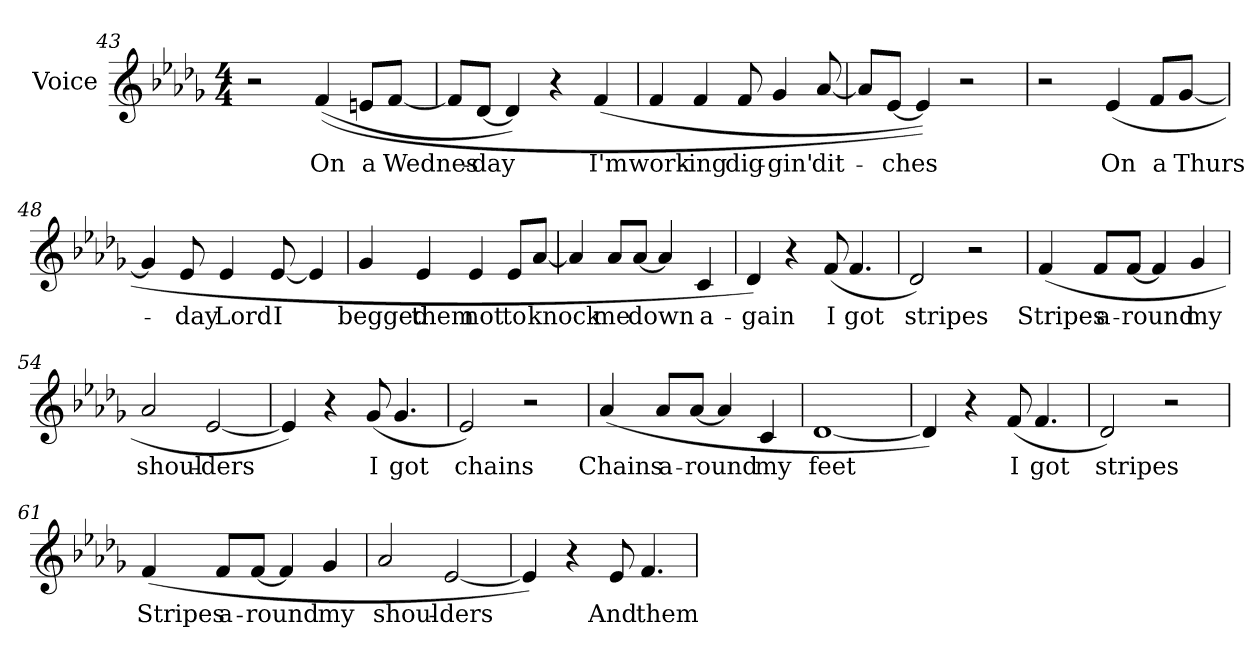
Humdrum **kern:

**kern	**text
*part1	*part1
*staff1	*staff1
*I"Voice	*
*I'Voice	*
*clefG2	*
*k[b-e-a-d-g-]	*
*D-:	*
*M4/4	*
=43	=43
2r	.
!	!LO:LY:b:color=#000000
((4fi/	On
!	!LO:LY:b:color=#000000
8eni/L	a
!	!LO:LY:b:color=#000000
[8fi/J	Wednes-
!!LO:LB:g=z
=44	=44
8fi/L]	.
!	!LO:LY:b:color=#000000
[8d-i/J	-day
4d-i/])	.
4r	.
!	!LO:LY:b:color=#000000
(4fi/	I'm
=45	=45
!	!LO:LY:b:color=#000000
4fi/	work-
!	!LO:LY:b:color=#000000
4fi/	-ing
!	!LO:LY:b:color=#000000
8fi/	dig-
!	!LO:LY:b:color=#000000
4g-i/	-gin'
!	!LO:LY:b:color=#000000
[8a-i/	dit-
=46	=46
8a-i/L]	.
!	!LO:LY:b:color=#000000
[8e-i/J	-ches
4e-i/]))	.
2r	.
=47	=47
2r	.
!	!LO:LY:b:color=#000000
(4e-i/	On
!	!LO:LY:b:color=#000000
8fi/L	a
!	!LO:LY:b:color=#000000
[8g-i/J	Thurs-
!!LO:PB:g=z
=48	=48
4g-i/]	.
!	!LO:LY:b:color=#000000
8e-i/	-day
!	!LO:LY:b:color=#000000
4e-i/	Lord
!	!LO:LY:b:color=#000000
[8e-i/	I
4e-i/]	.
=49	=49
!	!LO:LY:b:color=#000000
4g-i/	begged
!	!LO:LY:b:color=#000000
4e-i/	them
!	!LO:LY:b:color=#000000
4e-i/	not
!	!LO:LY:b:color=#000000
8e-i/L	to
!	!LO:LY:b:color=#000000
[8a-i/J	knock
=50	=50
4a-i/]	.
!	!LO:LY:b:color=#000000
8a-i/L	me
!	!LO:LY:b:color=#000000
[8a-i/J	down
4a-i/]	.
!	!LO:LY:b:color=#000000
4ci/	a-
=51	=51
!	!LO:LY:b:color=#000000
4d-i/)	-gain
4r	.
!	!LO:LY:b:color=#000000
(8fi/	I
!	!LO:LY:b:color=#000000
4.fi/	got
=52	=52
!	!LO:LY:b:color=#000000
2d-i/)	stripes
2r	.
!!LO:LB:g=z
=53	=53
!	!LO:LY:b:color=#000000
(4fi/	Stripes
!	!LO:LY:b:color=#000000
8fi/L	a-
!	!LO:LY:b:color=#000000
[8fi/J	-round
4fi/]	.
!	!LO:LY:b:color=#000000
4g-i/	my
=54	=54
!	!LO:LY:b:color=#000000
2a-i/	shoul-
!	!LO:LY:b:color=#000000
[2e-i/	-ders
=55	=55
4e-i/])	.
4r	.
!	!LO:LY:b:color=#000000
(8g-i/	I
!	!LO:LY:b:color=#000000
4.g-i/	got
=56	=56
!	!LO:LY:b:color=#000000
2e-i/)	chains
2r	.
=57	=57
!	!LO:LY:b:color=#000000
(4a-i/	Chains
!	!LO:LY:b:color=#000000
8a-i/L	a-
!	!LO:LY:b:color=#000000
[8a-i/J	-round
4a-i/]	.
!	!LO:LY:b:color=#000000
4ci/	my
=58	=58
!	!LO:LY:b:color=#000000
[1d-i	feet
!!LO:LB:g=z
=59	=59
4d-i/])	.
4r	.
!	!LO:LY:b:color=#000000
(8fi/	I
!	!LO:LY:b:color=#000000
4.fi/	got
=60	=60
!	!LO:LY:b:color=#000000
2d-i/)	stripes
2r	.
=61	=61
!	!LO:LY:b:color=#000000
(4fi/	Stripes
!	!LO:LY:b:color=#000000
8fi/L	a-
!	!LO:LY:b:color=#000000
[8fi/J	-round
4fi/]	.
!	!LO:LY:b:color=#000000
4g-i/	my
=62	=62
!	!LO:LY:b:color=#000000
2a-i/	shoul-
!	!LO:LY:b:color=#000000
[2e-i/	-ders
=63	=63
4e-i/])	.
4r	.
!	!LO:LY:b:color=#000000
8e-i/	And
!	!LO:LY:b:color=#000000
4.fi/	them
=	=
*-	*-
